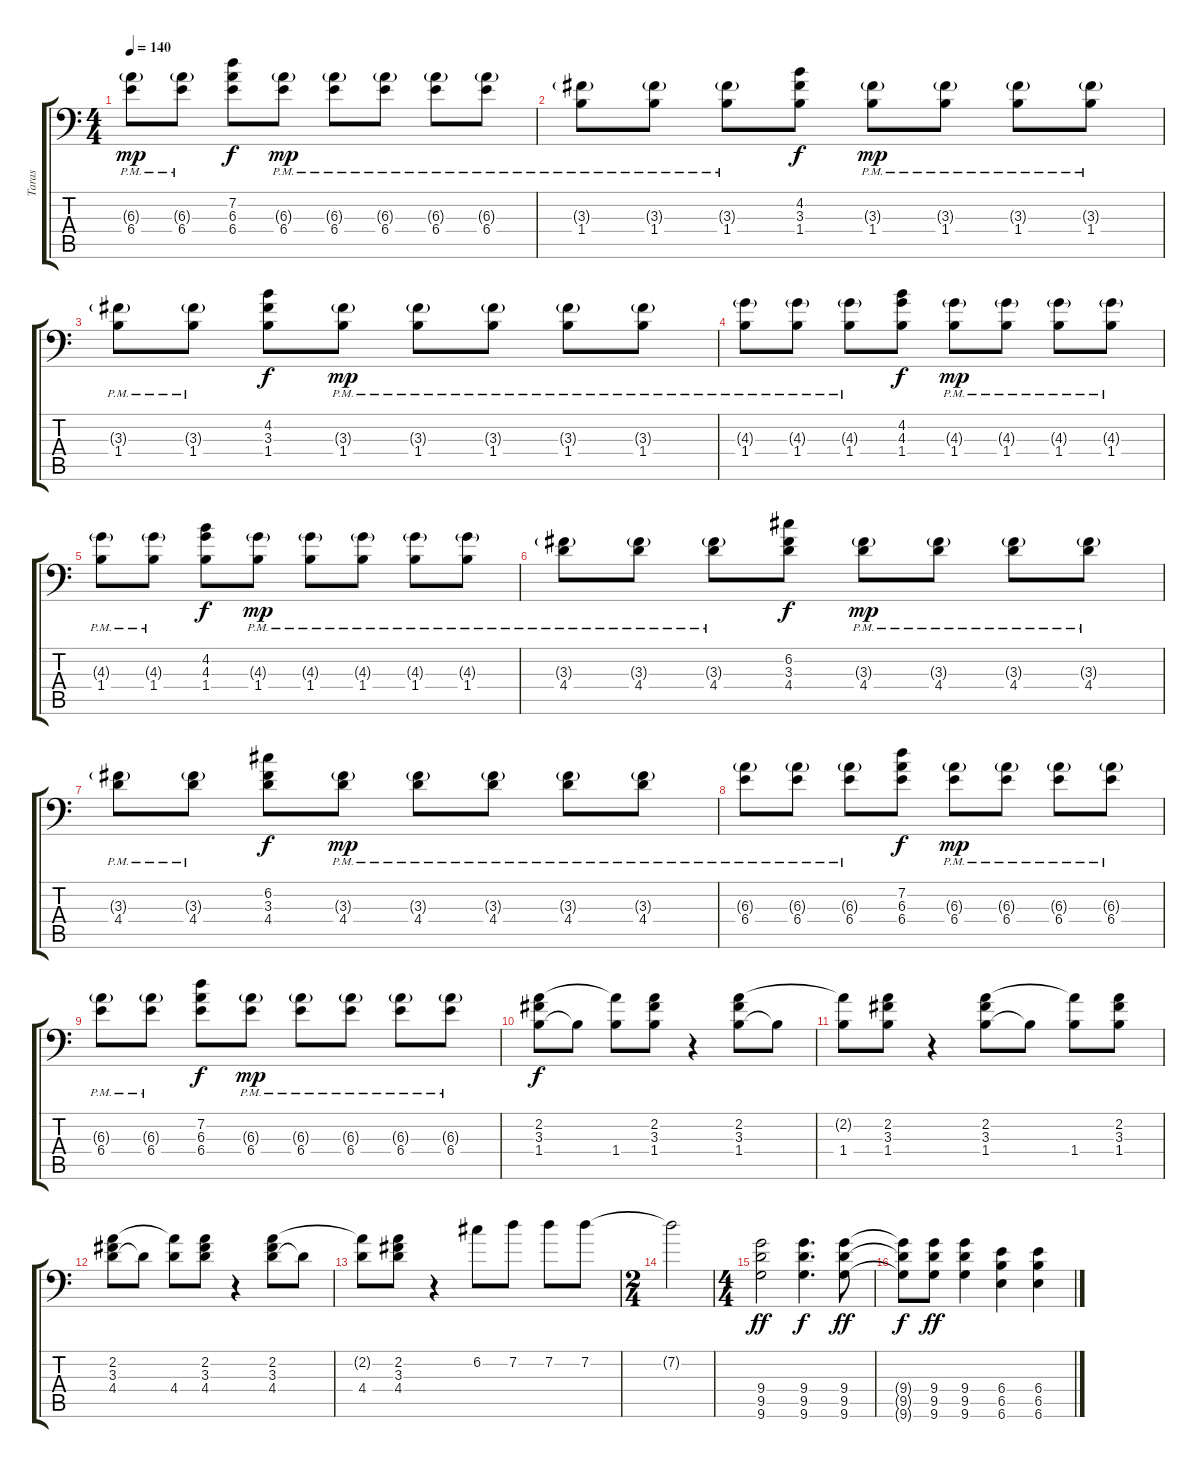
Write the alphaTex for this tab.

\track ("Taras" "Taras") {instrument distortionguitar}
\staff {score tabs}
\tuning (C4 G3 Eb3 Bb2 F2 Bb1) {hide}
\ts (4 4)
\tempo 140
\clef f4
\ks c
(6.3{g pm} 6.4{pm}).8{dy mp} (6.3{g pm} 6.4{pm}).8 (7.2 6.3 6.4).8{dy f} (6.3{g pm} 6.4{pm}).8{dy mp} (6.3{g pm} 6.4{pm}).8 (6.3{g pm} 6.4{pm}).8 (6.3{g pm} 6.4{pm}).8 (6.3{g pm} 6.4{pm}).8 |
(3.3{g pm} 1.4{pm}).8 (3.3{g pm} 1.4{pm}).8 (3.3{g pm} 1.4{pm}).8 (4.2 3.3 1.4).8{dy f} (3.3{g pm} 1.4{pm}).8{dy mp} (3.3{g pm} 1.4{pm}).8 (3.3{g pm} 1.4{pm}).8 (3.3{g pm} 1.4{pm}).8 |
(3.3{g pm} 1.4{pm}).8 (3.3{g pm} 1.4{pm}).8 (4.2 3.3 1.4).8{dy f} (3.3{g pm} 1.4{pm}).8{dy mp} (3.3{g pm} 1.4{pm}).8 (3.3{g pm} 1.4{pm}).8 (3.3{g pm} 1.4{pm}).8 (3.3{g pm} 1.4{pm}).8 |
(4.3{g pm} 1.4{pm}).8 (4.3{g pm} 1.4{pm}).8 (4.3{g pm} 1.4{pm}).8 (4.2 4.3 1.4).8{dy f} (4.3{g pm} 1.4{pm}).8{dy mp} (4.3{g pm} 1.4{pm}).8 (4.3{g pm} 1.4{pm}).8 (4.3{g pm} 1.4{pm}).8 |
(4.3{g pm} 1.4{pm}).8 (4.3{g pm} 1.4{pm}).8 (4.2 4.3 1.4).8{dy f} (4.3{g pm} 1.4{pm}).8{dy mp} (4.3{g pm} 1.4{pm}).8 (4.3{g pm} 1.4{pm}).8 (4.3{g pm} 1.4{pm}).8 (4.3{g pm} 1.4{pm}).8 |
(3.3{g pm} 4.4{pm}).8 (3.3{g pm} 4.4{pm}).8 (3.3{g pm} 4.4{pm}).8 (6.2 3.3 4.4).8{dy f} (3.3{g pm} 4.4{pm}).8{dy mp} (3.3{g pm} 4.4{pm}).8 (3.3{g pm} 4.4{pm}).8 (3.3{g pm} 4.4{pm}).8 |
(3.3{g pm} 4.4{pm}).8 (3.3{g pm} 4.4{pm}).8 (6.2 3.3 4.4).8{dy f} (3.3{g pm} 4.4{pm}).8{dy mp} (3.3{g pm} 4.4{pm}).8 (3.3{g pm} 4.4{pm}).8 (3.3{g pm} 4.4{pm}).8 (3.3{g pm} 4.4{pm}).8 |
(6.3{g pm} 6.4{pm}).8 (6.3{g pm} 6.4{pm}).8 (6.3{g pm} 6.4{pm}).8 (7.2 6.3 6.4).8{dy f} (6.3{g pm} 6.4{pm}).8{dy mp} (6.3{g pm} 6.4{pm}).8 (6.3{g pm} 6.4{pm}).8 (6.3{g pm} 6.4{pm}).8 |
(6.3{g pm} 6.4{pm}).8 (6.3{g pm} 6.4{pm}).8 (7.2 6.3 6.4).8{dy f} (6.3{g pm} 6.4{pm}).8{dy mp} (6.3{g pm} 6.4{pm}).8 (6.3{g pm} 6.4{pm}).8 (6.3{g pm} 6.4{pm}).8 (6.3{g pm} 6.4{pm}).8 |
(2.2 3.3 1.4).8{dy f} 1.4{t}.8 (2.2{t} 1.4).8 (2.2 3.3 1.4).8 r.4 (2.2 3.3 1.4).8 1.4{t}.8 |
(2.2{t} 1.4).8 (2.2 3.3 1.4).8 r.4 (2.2 3.3 1.4).8 1.4{t}.8 (2.2{t} 1.4).8 (2.2 3.3 1.4).8 |
(2.2 3.3 4.4).8 4.4{t}.8 (2.2{t} 4.4).8 (2.2 3.3 4.4).8 r.4 (2.2 3.3 4.4).8 4.4{t}.8 |
(2.2{t} 4.4).8 (2.2 3.3 4.4).8 r.4 6.2.8 7.2.8 7.2.8 7.2.8 |
\ts (2 4)
7.2{t}.2 |
\ts (4 4)
(9.4 9.5 9.6).2{dy ff} (9.4 9.5 9.6).4{d dy f} (9.4 9.5 9.6).8{dy ff} |
(9.4{t} 9.5{t} 9.6{t}).8{dy f} (9.4 9.5 9.6).8{dy ff} (9.4 9.5 9.6).4 (6.4 6.5 6.6).4 (6.4 6.5 6.6).4
